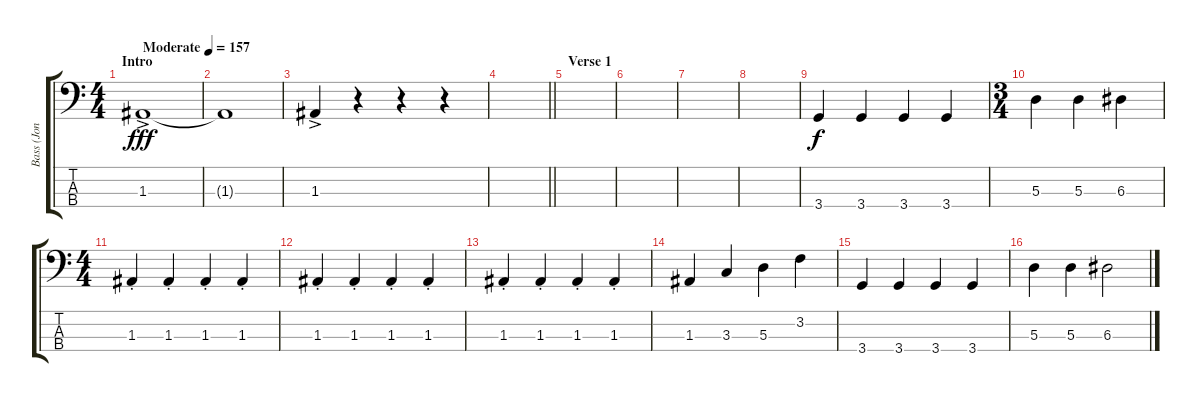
\track ("Bass (Jon Walker)" "Bass (Jon ") {instrument electricbassfinger}
\staff {score tabs}
\tuning (G2 D2 A1 E1) {hide}
\ts (4 4)
\section ("" "Intro")
\tempo (157 "Moderate")
\clef f4
\ks c
1.3{ac}.1{dy fff instrument electricbassfinger} |
1.3{t}.1 |
1.3{ac}.4 r.4 r.4 r.4 |
\barLineRight lightlight
|
\section ("" "Verse 1")
|
|
|
|
3.4.4{dy f} 3.4.4 3.4.4 3.4.4 |
\ts (3 4)
5.3.4 5.3.4 6.3.4 |
\ts (4 4)
1.3{st}.4 1.3{st}.4 1.3{st}.4 1.3{st}.4 |
1.3{st}.4 1.3{st}.4 1.3{st}.4 1.3{st}.4 |
1.3{st}.4 1.3{st}.4 1.3{st}.4 1.3{st}.4 |
1.3.4 3.3.4 5.3.4 3.2.4 |
3.4.4 3.4.4 3.4.4 3.4.4 |
5.3.4 5.3.4 6.3.2
